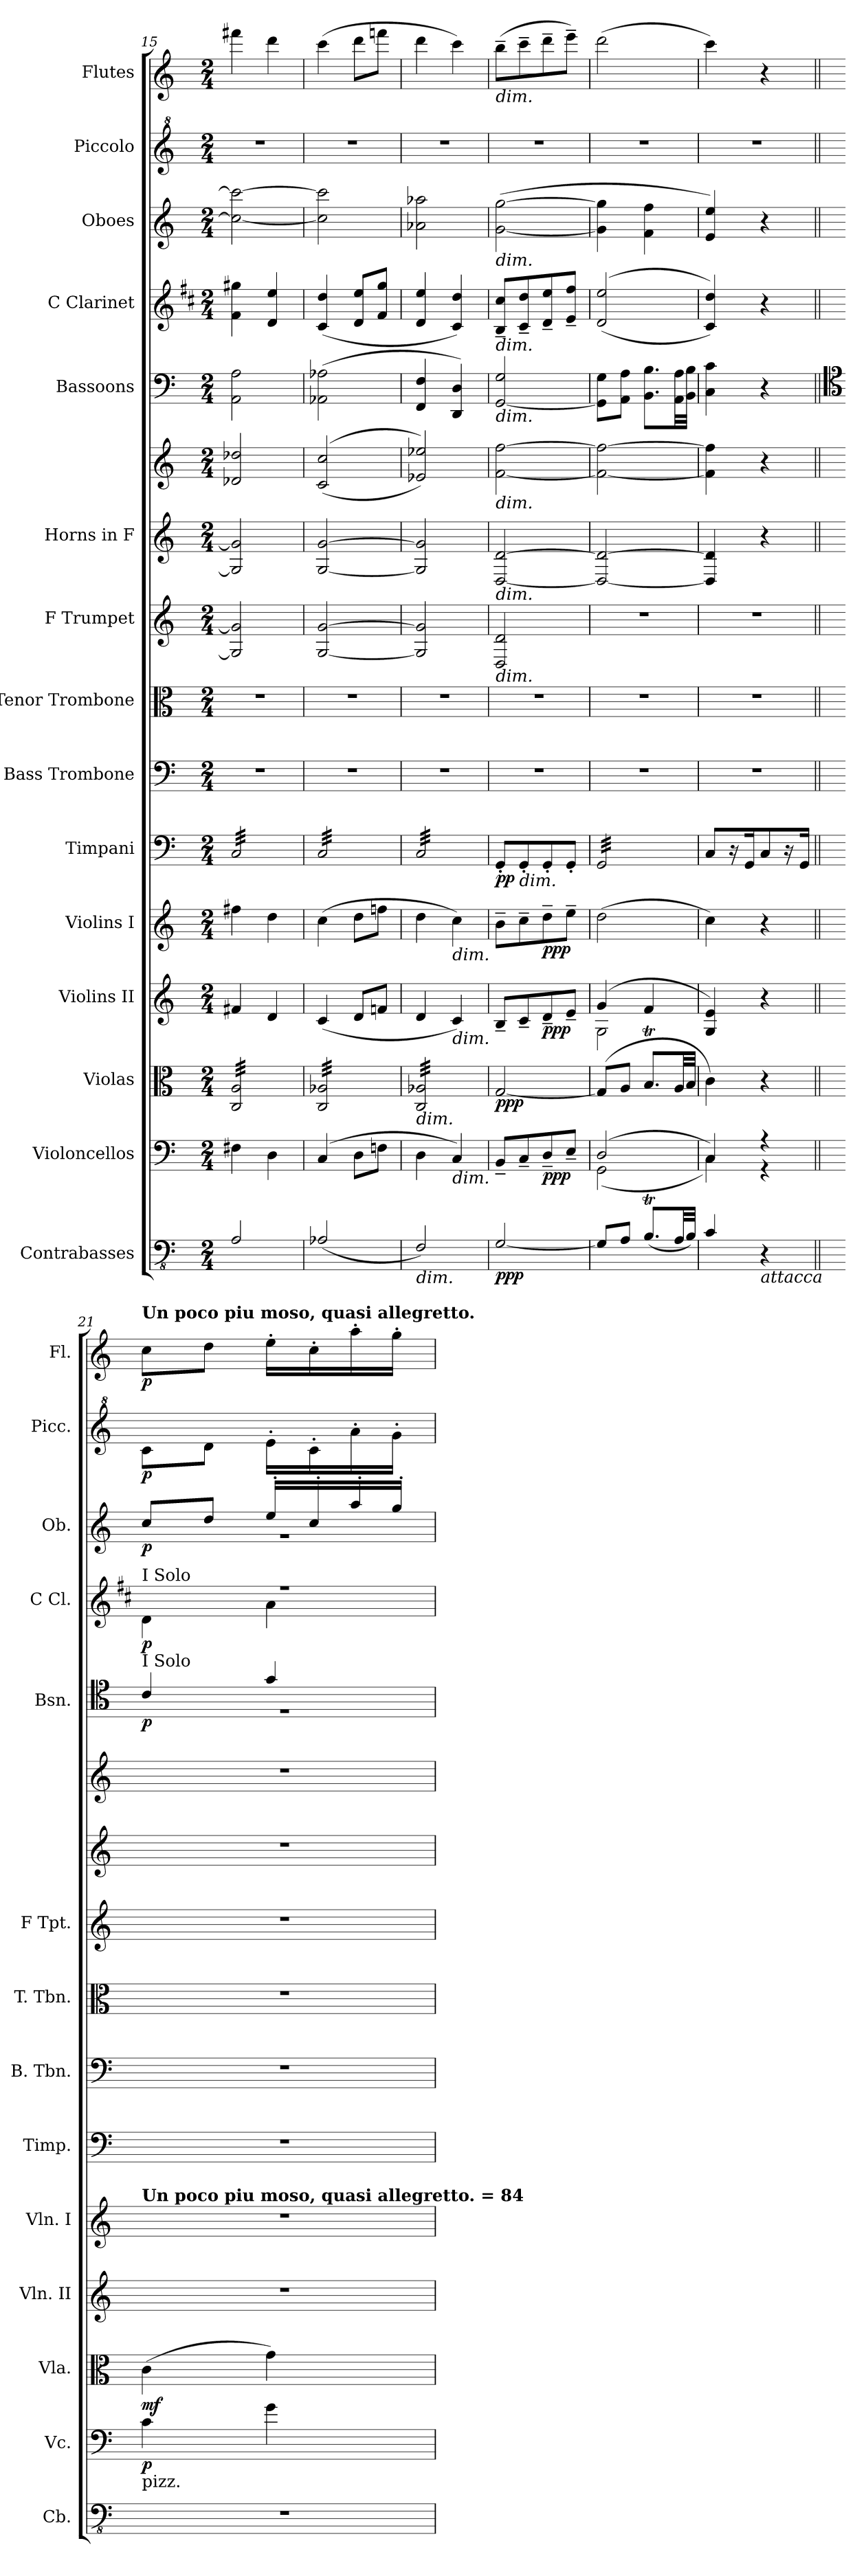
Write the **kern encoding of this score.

**kern	**dynam	**kern	**dynam	**kern	**dynam	**kern	**dynam	**kern	**dynam	**kern	**dynam	**kern	**kern	**kern	**kern	**kern	**kern	**dynam	**kern	**dynam	**kern	**dynam	**kern	**dynam	**kern	**dynam
*part15	*part15	*part14	*part14	*part13	*part13	*part12	*part12	*part11	*part11	*part10	*part10	*part9	*part8	*part7	*part6	*part6	*part5	*part5	*part4	*part4	*part3	*part3	*part2	*part2	*part1	*part1
*staff16	*staff16	*staff15	*staff15	*staff14	*staff14	*staff13	*staff13	*staff12	*staff12	*staff11	*staff11	*staff10	*staff9	*staff8	*staff7	*staff6	*staff5	*staff5	*staff4	*staff4	*staff3	*staff3	*staff2	*staff2	*staff1	*staff1
*I"Contrabasses	*	*I"Violoncellos	*	*I"Violas	*	*I"Violins II	*	*I"Violins I	*	*I"Timpani	*	*I"Bass Trombone	*I"Tenor Trombone	*I"F Trumpet	*I"Horns in F	*	*I"Bassoons	*	*I"C Clarinet	*	*I"Oboes	*	*I"Piccolo	*	*I"Flutes	*
*I'Cb.	*	*I'Vc.	*	*I'Vla.	*	*I'Vln. II	*	*I'Vln. I	*	*I'Timp.	*	*I'B. Tbn.	*I'T. Tbn.	*I'F Tpt.	*	*	*I'Bsn.	*	*I'C Cl.	*	*I'Ob.	*	*I'Picc.	*	*I'Fl.	*
*clefFv4	*	*clefF4	*	*clefC3	*	*clefG2	*	*clefG2	*	*clefF4	*	*clefF4	*clefC3	*clefG2	*clefG2	*clefG2	*clefF4	*	*clefG2	*	*clefG2	*	*clefG^2	*	*clefG2	*
*ITrd7c12	*	*	*	*	*	*	*	*	*	*	*	*	*	*ITrd-3c-5	*ITrd4c7	*ITrd4c7	*	*	*ITrd1c2	*	*	*	*ITrd-7c-12	*	*	*
*k[]	*	*k[]	*	*k[]	*	*k[]	*	*k[]	*	*k[]	*	*k[]	*k[]	*k[b-]	*k[b-]	*k[b-]	*k[]	*	*k[]	*	*k[]	*	*k[]	*	*k[]	*
*M2/4	*	*M2/4	*	*M2/4	*	*M2/4	*	*M2/4	*	*M2/4	*	*M2/4	*M2/4	*M2/4	*M2/4	*M2/4	*M2/4	*	*M2/4	*	*M2/4	*	*M2/4	*	*M2/4	*
=15	=15	=15	=15	=15	=15	=15	=15	=15	=15	=15	=15	=15	=15	=15	=15	=15	=15	=15	=15	=15	=15	=15	=15	=15	=15	=15
*	*	*	*	*tremolo	*	*	*	*	*	*	*	*	*	*	*	*	*	*	*	*	*	*	*	*	*	*
*	*	*	*	*	*	*	*	*	*	*tremolo	*	*	*	*	*	*	*	*	*	*	*	*	*	*	*	*
2AAA/	.	4F#X\	.	32C/ 32A/LLL	.	4f#X/	.	4ff#X\	.	32C/LLL	.	2r	2r	2c/] 2cc/]	2C/] 2c/]	2G-X/ 2g-X/	2AA\ 2A\	.	4e\ 4ff#X\	.	2cc\_ 2ccc\_	.	2r	.	4fff#X\	.
.	.	.	.	32C/ 32A/	.	.	.	.	.	32C/	.	.	.	.	.	.	.	.	.	.	.	.	.	.	.	.
.	.	.	.	32C/ 32A/	.	.	.	.	.	32C/	.	.	.	.	.	.	.	.	.	.	.	.	.	.	.	.
.	.	.	.	32C/ 32A/	.	.	.	.	.	32C/	.	.	.	.	.	.	.	.	.	.	.	.	.	.	.	.
.	.	.	.	32C/ 32A/	.	.	.	.	.	32C/	.	.	.	.	.	.	.	.	.	.	.	.	.	.	.	.
.	.	.	.	32C/ 32A/	.	.	.	.	.	32C/	.	.	.	.	.	.	.	.	.	.	.	.	.	.	.	.
.	.	.	.	32C/ 32A/	.	.	.	.	.	32C/	.	.	.	.	.	.	.	.	.	.	.	.	.	.	.	.
.	.	.	.	32C/ 32A/	.	.	.	.	.	32C/	.	.	.	.	.	.	.	.	.	.	.	.	.	.	.	.
.	.	4D\	.	32C/ 32A/	.	4d/	.	4dd\	.	32C/	.	.	.	.	.	.	.	.	4c/ 4dd/	.	.	.	.	.	4ddd\	.
.	.	.	.	32C/ 32A/	.	.	.	.	.	32C/	.	.	.	.	.	.	.	.	.	.	.	.	.	.	.	.
.	.	.	.	32C/ 32A/	.	.	.	.	.	32C/	.	.	.	.	.	.	.	.	.	.	.	.	.	.	.	.
.	.	.	.	32C/ 32A/	.	.	.	.	.	32C/	.	.	.	.	.	.	.	.	.	.	.	.	.	.	.	.
.	.	.	.	32C/ 32A/	.	.	.	.	.	32C/	.	.	.	.	.	.	.	.	.	.	.	.	.	.	.	.
.	.	.	.	32C/ 32A/	.	.	.	.	.	32C/	.	.	.	.	.	.	.	.	.	.	.	.	.	.	.	.
.	.	.	.	32C/ 32A/	.	.	.	.	.	32C/	.	.	.	.	.	.	.	.	.	.	.	.	.	.	.	.
.	.	.	.	32C/ 32A/JJJ	.	.	.	.	.	32C/JJJ	.	.	.	.	.	.	.	.	.	.	.	.	.	.	.	.
=16	=16	=16	=16	=16	=16	=16	=16	=16	=16	=16	=16	=16	=16	=16	=16	=16	=16	=16	=16	=16	=16	=16	=16	=16	=16	=16
(<2AAA-X/	.	(>4C/	.	32C/ 32A-X/LLL	.	(>4c/	.	(>4cc\	.	32C/LLL	.	2r	2r	[2c/ [2cc/	[2C/ [2c/	(<(>2F/ 2f/	(>2AA-X\ 2A-X\	.	(>4B/ 4cc/	.	2cc\] 2ccc\]	.	2r	.	(>4ccc\	.
.	.	.	.	32C/ 32A-X/	.	.	.	.	.	32C/	.	.	.	.	.	.	.	.	.	.	.	.	.	.	.	.
.	.	.	.	32C/ 32A-X/	.	.	.	.	.	32C/	.	.	.	.	.	.	.	.	.	.	.	.	.	.	.	.
.	.	.	.	32C/ 32A-X/	.	.	.	.	.	32C/	.	.	.	.	.	.	.	.	.	.	.	.	.	.	.	.
.	.	.	.	32C/ 32A-X/	.	.	.	.	.	32C/	.	.	.	.	.	.	.	.	.	.	.	.	.	.	.	.
.	.	.	.	32C/ 32A-X/	.	.	.	.	.	32C/	.	.	.	.	.	.	.	.	.	.	.	.	.	.	.	.
.	.	.	.	32C/ 32A-X/	.	.	.	.	.	32C/	.	.	.	.	.	.	.	.	.	.	.	.	.	.	.	.
.	.	.	.	32C/ 32A-X/	.	.	.	.	.	32C/	.	.	.	.	.	.	.	.	.	.	.	.	.	.	.	.
.	.	8D\L	.	32C/ 32A-X/	.	8d/L	.	8dd\L	.	32C/	.	.	.	.	.	.	.	.	8c/ 8dd/L	.	.	.	.	.	8ddd\L	.
.	.	.	.	32C/ 32A-X/	.	.	.	.	.	32C/	.	.	.	.	.	.	.	.	.	.	.	.	.	.	.	.
.	.	.	.	32C/ 32A-X/	.	.	.	.	.	32C/	.	.	.	.	.	.	.	.	.	.	.	.	.	.	.	.
.	.	.	.	32C/ 32A-X/	.	.	.	.	.	32C/	.	.	.	.	.	.	.	.	.	.	.	.	.	.	.	.
.	.	8Fn\J	.	32C/ 32A-X/	.	8fn/J	.	8ffn\J	.	32C/	.	.	.	.	.	.	.	.	8e/ 8ff/J	.	.	.	.	.	8fffn\J	.
.	.	.	.	32C/ 32A-X/	.	.	.	.	.	32C/	.	.	.	.	.	.	.	.	.	.	.	.	.	.	.	.
.	.	.	.	32C/ 32A-X/	.	.	.	.	.	32C/	.	.	.	.	.	.	.	.	.	.	.	.	.	.	.	.
.	.	.	.	32C/ 32A-X/JJJ	.	.	.	.	.	32C/JJJ	.	.	.	.	.	.	.	.	.	.	.	.	.	.	.	.
=17	=17	=17	=17	=17	=17	=17	=17	=17	=17	=17	=17	=17	=17	=17	=17	=17	=17	=17	=17	=17	=17	=17	=17	=17	=17	=17
!	!	!	!	!LO:TX:b:i:t=dim.	!	!	!	!	!	!	!	!	!	!	!	!	!	!	!	!	!	!	!	!	!	!
!LO:TX:b:i:t=dim.	!	!	!	!	!	!	!	!	!	!	!	!	!	!	!	!	!	!	!	!	!	!	!	!	!	!
2FFF/)	.	4D\	.	32C/ 32A-X/LLL	.	4d/	.	4dd\	.	32C/LLL	.	2r	2r	2c/] 2cc/]	2C/] 2c/]	2A-X/ 2a-X/))	4FF/ 4F/	.	4c/ 4dd/	.	2a-X\ 2aa-X\	.	2r	.	4ddd\	.
.	.	.	.	32C/ 32A-X/	.	.	.	.	.	32C/	.	.	.	.	.	.	.	.	.	.	.	.	.	.	.	.
.	.	.	.	32C/ 32A-X/	.	.	.	.	.	32C/	.	.	.	.	.	.	.	.	.	.	.	.	.	.	.	.
.	.	.	.	32C/ 32A-X/	.	.	.	.	.	32C/	.	.	.	.	.	.	.	.	.	.	.	.	.	.	.	.
.	.	.	.	32C/ 32A-X/	.	.	.	.	.	32C/	.	.	.	.	.	.	.	.	.	.	.	.	.	.	.	.
.	.	.	.	32C/ 32A-X/	.	.	.	.	.	32C/	.	.	.	.	.	.	.	.	.	.	.	.	.	.	.	.
.	.	.	.	32C/ 32A-X/	.	.	.	.	.	32C/	.	.	.	.	.	.	.	.	.	.	.	.	.	.	.	.
.	.	.	.	32C/ 32A-X/	.	.	.	.	.	32C/	.	.	.	.	.	.	.	.	.	.	.	.	.	.	.	.
!	!	!	!	!	!	!	!	!LO:TX:b:i:t=dim.	!	!	!	!	!	!	!	!	!	!	!	!	!	!	!	!	!	!
!	!	!	!	!	!	!LO:TX:b:i:t=dim.	!	!	!	!	!	!	!	!	!	!	!	!	!	!	!	!	!	!	!	!
!	!	!LO:TX:b:i:t=dim.	!	!	!	!	!	!	!	!	!	!	!	!	!	!	!	!	!	!	!	!	!	!	!	!
.	.	4C/)	.	32C/ 32A-X/	.	4c/)	.	4cc\)	.	32C/	.	.	.	.	.	.	4DD/ 4D/)	.	4B/ 4cc/)	.	.	.	.	.	4ccc\)	.
.	.	.	.	32C/ 32A-X/	.	.	.	.	.	32C/	.	.	.	.	.	.	.	.	.	.	.	.	.	.	.	.
.	.	.	.	32C/ 32A-X/	.	.	.	.	.	32C/	.	.	.	.	.	.	.	.	.	.	.	.	.	.	.	.
.	.	.	.	32C/ 32A-X/	.	.	.	.	.	32C/	.	.	.	.	.	.	.	.	.	.	.	.	.	.	.	.
.	.	.	.	32C/ 32A-X/	.	.	.	.	.	32C/	.	.	.	.	.	.	.	.	.	.	.	.	.	.	.	.
.	.	.	.	32C/ 32A-X/	.	.	.	.	.	32C/	.	.	.	.	.	.	.	.	.	.	.	.	.	.	.	.
.	.	.	.	32C/ 32A-X/	.	.	.	.	.	32C/	.	.	.	.	.	.	.	.	.	.	.	.	.	.	.	.
.	.	.	.	32C/ 32A-X/JJJ	.	.	.	.	.	32C/JJJ	.	.	.	.	.	.	.	.	.	.	.	.	.	.	.	.
*	*	*	*	*	*	*	*	*	*	*Xtremolo	*	*	*	*	*	*	*	*	*	*	*	*	*	*	*	*
*	*	*	*	*Xtremolo	*	*	*	*	*	*	*	*	*	*	*	*	*	*	*	*	*	*	*	*	*	*
=18	=18	=18	=18	=18	=18	=18	=18	=18	=18	=18	=18	=18	=18	=18	=18	=18	=18	=18	=18	=18	=18	=18	=18	=18	=18	=18
!	!	!	!	!	!	!	!	!	!	!	!	!	!	!	!	!	!	!	!	!	!	!	!	!	!LO:TX:b:i:t=dim.	!
!	!	!	!	!	!	!	!	!	!	!	!	!	!	!	!	!	!	!	!	!	!LO:TX:b:i:t=dim.	!	!	!	!	!
!	!	!	!	!	!	!	!	!	!	!	!	!	!	!	!	!	!	!	!LO:TX:b:i:t=dim.	!	!	!	!	!	!	!
!	!	!	!	!	!	!	!	!	!	!	!	!	!	!	!	!	!LO:TX:b:i:t=dim.	!	!	!	!	!	!	!	!	!
!	!	!	!	!	!	!	!	!	!	!	!	!	!	!	!	!LO:TX:b:i:t=dim.	!	!	!	!	!	!	!	!	!	!
!	!	!	!	!	!	!	!	!	!	!	!	!	!	!	!LO:TX:b:i:t=dim.	!	!	!	!	!	!	!	!	!	!	!
!	!	!	!	!	!	!	!	!	!	!	!	!	!	!LO:TX:b:i:t=dim.	!	!	!	!	!	!	!	!	!	!	!	!
!	!LO:DY:b	!	!	!	!LO:DY:b	!	!	!	!	!	!LO:DY:b	!	!	!	!	!	!	!	!	!	!	!	!	!	!	!
[2GGG/	ppp	8BB~/L	.	[2G/	ppp	8B~/L	.	8b~\L	.	8GG'/L	pp	2r	2r	2G/ 2g/	[2GG/ [2G/	[2B-\ [2b-\	[2GG/ 2G/	.	8A/~ 8b/~L	.	(>[2g\ [2gg\	.	2r	.	(>8bb~\L	.
!	!	!	!	!	!	!	!	!	!	!LO:TX:b:i:t=dim.	!	!	!	!	!	!	!	!	!	!	!	!	!	!	!	!
.	.	8C~/	.	.	.	8c~/	.	8cc~\	.	8GG'/	.	.	.	.	.	.	.	.	8B/~ 8cc/~	.	.	.	.	.	8ccc~\	.
!	!	!	!LO:DY:b	!	!	!	!LO:DY:b	!	!LO:DY:b	!	!	!	!	!	!	!	!	!	!	!	!	!	!	!	!	!
.	.	8D~/	ppp	.	.	8d~/	ppp	8dd~\	ppp	8GG'/	.	.	.	.	.	.	.	.	8c/~ 8dd/~	.	.	.	.	.	8ddd~\	.
.	.	8E~/J	.	.	.	8e~/J	.	8ee~\J	.	8GG'/J	.	.	.	.	.	.	.	.	8d/~ 8ee/~J	.	.	.	.	.	8eee~\J)	.
=19	=19	=19	=19	=19	=19	=19	=19	=19	=19	=19	=19	=19	=19	=19	=19	=19	=19	=19	=19	=19	=19	=19	=19	=19	=19	=19
*	*	*^	*	*	*	*^	*	*	*	*	*	*	*	*	*	*	*	*	*	*	*	*	*	*	*	*
*	*	*	*	*	*	*	*	*	*	*	*	*tremolo	*	*	*	*	*	*	*	*	*	*	*	*	*	*	*	*
8GGG/L]	.	(>2D/	(<2GG\	.	(<8G/L]	.	(>4g/	2G\	.	(>2dd\	.	32GG/LLL	.	2r	2r	2r	2GG/_ 2G/_	2B-\_ 2b-\_	8GG\] 8G\L	.	(<(>2c/ 2dd/	.	4g\] 4gg\]	.	2r	.	(>2ddd\	.
.	.	.	.	.	.	.	.	.	.	.	.	32GG/	.	.	.	.	.	.	.	.	.	.	.	.	.	.	.	.
.	.	.	.	.	.	.	.	.	.	.	.	32GG/	.	.	.	.	.	.	.	.	.	.	.	.	.	.	.	.
.	.	.	.	.	.	.	.	.	.	.	.	32GG/	.	.	.	.	.	.	.	.	.	.	.	.	.	.	.	.
8AAA/J	.	.	.	.	8A/J	.	.	.	.	.	.	32GG/	.	.	.	.	.	.	8AA\ 8A\J	.	.	.	.	.	.	.	.	.
.	.	.	.	.	.	.	.	.	.	.	.	32GG/	.	.	.	.	.	.	.	.	.	.	.	.	.	.	.	.
.	.	.	.	.	.	.	.	.	.	.	.	32GG/	.	.	.	.	.	.	.	.	.	.	.	.	.	.	.	.
.	.	.	.	.	.	.	.	.	.	.	.	32GG/	.	.	.	.	.	.	.	.	.	.	.	.	.	.	.	.
(<8.BBBt/L	.	.	.	.	8.Bt/L	.	4f/	.	.	.	.	32GG/	.	.	.	.	.	.	8.BB\ 8.B\L	.	.	.	4f\ 4ff\	.	.	.	.	.
.	.	.	.	.	.	.	.	.	.	.	.	32GG/	.	.	.	.	.	.	.	.	.	.	.	.	.	.	.	.
.	.	.	.	.	.	.	.	.	.	.	.	32GG/	.	.	.	.	.	.	.	.	.	.	.	.	.	.	.	.
.	.	.	.	.	.	.	.	.	.	.	.	32GG/	.	.	.	.	.	.	.	.	.	.	.	.	.	.	.	.
.	.	.	.	.	.	.	.	.	.	.	.	32GG/	.	.	.	.	.	.	.	.	.	.	.	.	.	.	.	.
.	.	.	.	.	.	.	.	.	.	.	.	32GG/	.	.	.	.	.	.	.	.	.	.	.	.	.	.	.	.
32AAA/LL	.	.	.	.	32A/LL	.	.	.	.	.	.	32GG/	.	.	.	.	.	.	32AA\ 32A\LL	.	.	.	.	.	.	.	.	.
32BBB/JJJ)	.	.	.	.	32B/JJJ	.	.	.	.	.	.	32GG/JJJ	.	.	.	.	.	.	32BB\ 32B\JJJ	.	.	.	.	.	.	.	.	.
*	*	*	*	*	*	*	*	*	*	*	*	*Xtremolo	*	*	*	*	*	*	*	*	*	*	*	*	*	*	*	*
*	*	*	*	*	*	*	*v	*v	*	*	*	*	*	*	*	*	*	*	*	*	*	*	*	*	*	*	*	*
=20	=20	=20	=20	=20	=20	=20	=20	=20	=20	=20	=20	=20	=20	=20	=20	=20	=20	=20	=20	=20	=20	=20	=20	=20	=20	=20	=20
4CC/	.	4C/)	4C\)	.	4c\)	.	4G/ 4e/)	.	4cc\)	.	8C/L	.	2r	2r	2r	4GG/] 4G/]	4B-\] 4b-\]	4C\ 4c\	.	4B/ 4cc/))	.	4e/ 4ee/)	.	2r	.	4ccc\)	.
.	.	.	.	.	.	.	.	.	.	.	16r	.	.	.	.	.	.	.	.	.	.	.	.	.	.	.	.
.	.	.	.	.	.	.	.	.	.	.	16GG/K	.	.	.	.	.	.	.	.	.	.	.	.	.	.	.	.
!LO:TX:b:i:t=attacca	!	!	!	!	!	!	!	!	!	!	!	!	!	!	!	!	!	!	!	!	!	!	!	!	!	!	!
4r	.	4r	4r	.	4r	.	4r	.	4r	.	8C/	.	.	.	.	4r	4r	4r	.	4r	.	4r	.	.	.	4r	.
.	.	.	.	.	.	.	.	.	.	.	16r	.	.	.	.	.	.	.	.	.	.	.	.	.	.	.	.
.	.	.	.	.	.	.	.	.	.	.	16GG/Jk	.	.	.	.	.	.	.	.	.	.	.	.	.	.	.	.
*	*	*v	*v	*	*	*	*	*	*	*	*	*	*	*	*	*	*	*	*	*	*	*	*	*	*	*	*
!!LO:PB:g=z
=21||	=21||	=21||	=21||	=21||	=21||	=21||	=21||	=21||	=21||	=21||	=21||	=21||	=21||	=21||	=21||	=21||	=21||	=21||	=21||	=21||	=21||	=21||	=21||	=21||	=21||	=21||
!!LO:REH:place=s1:a:B:enc=none:fs=14:t=Var 1.
*	*	*	*	*	*	*	*	*	*	*	*	*	*	*	*	*	*clefC4	*	*	*	*	*	*	*	*	*
*	*	*	*	*	*	*	*	*	*	*	*	*	*	*	*	*	*	*	*	*	*	*	*	*	*MM84	*
*	*	*	*	*	*	*	*	*	*	*	*	*	*	*	*	*	*^	*	*^	*	*^	*	*	*	*	*
!	!	!	!	!	!	!	!	!	!	!	!	!	!	!	!	!	!	!	!	!	!	!	!	!	!	!	!	!LO:TX:a:B:t=Un poco piu moso, quasi allegretto.	!
!	!	!	!	!	!	!	!	!	!	!	!	!	!	!	!	!	!	!	!	!LO:TX:a:t=I Solo	!	!	!	!	!	!	!	!	!
!	!	!	!	!	!	!	!	!	!	!	!	!	!	!	!	!	!LO:TX:a:t=I Solo	!	!	!	!	!	!	!	!	!	!	!	!
!	!	!	!	!	!	!	!	!LO:TX:a:B:t=Un poco piu moso, quasi allegretto.  = 84	!	!	!	!	!	!	!	!	!	!	!	!	!	!	!	!	!	!	!	!	!
!	!	!LO:TX:b:t=pizz.	!	!	!	!	!	!	!	!	!	!	!	!	!	!	!	!	!	!	!	!	!	!	!	!	!	!	!
!	!	!	!LO:DY:b	!	!LO:DY:b	!	!	!	!	!	!	!	!	!	!	!	!	!	!LO:DY:b	!	!	!LO:DY:b	!	!	!LO:DY:b	!	!LO:DY:b	!	!LO:DY:b
2r	.	4c\	p	(>4c\	mf	2r	.	2r	.	2r	.	2r	2r	2r	2r	2r	4c/	2r	p	2r	4c\	p	8cc/L	2r	p	8ccc\L	p	8cc\L	p
.	.	.	.	.	.	.	.	.	.	.	.	.	.	.	.	.	.	.	.	.	.	.	8dd/J	.	.	8ddd\J	.	8dd\J	.
.	.	4g\	.	4g\)	.	.	.	.	.	.	.	.	.	.	.	.	4g/	.	.	.	4g\	.	16ee'/LL	.	.	16eee'\LL	.	16ee'\LL	.
.	.	.	.	.	.	.	.	.	.	.	.	.	.	.	.	.	.	.	.	.	.	.	16cc'/	.	.	16ccc'\	.	16cc'\	.
.	.	.	.	.	.	.	.	.	.	.	.	.	.	.	.	.	.	.	.	.	.	.	16aa'/	.	.	16aaa'\	.	16aa'\	.
.	.	.	.	.	.	.	.	.	.	.	.	.	.	.	.	.	.	.	.	.	.	.	16gg'/JJ	.	.	16ggg'\JJ	.	16gg'\JJ	.
*	*	*	*	*	*	*	*	*	*	*	*	*	*	*	*	*	*v	*v	*	*	*	*	*v	*v	*	*	*	*	*
*	*	*	*	*	*	*	*	*	*	*	*	*	*	*	*	*	*	*	*v	*v	*	*	*	*	*	*	*
=	=	=	=	=	=	=	=	=	=	=	=	=	=	=	=	=	=	=	=	=	=	=	=	=	=	=
*-	*-	*-	*-	*-	*-	*-	*-	*-	*-	*-	*-	*-	*-	*-	*-	*-	*-	*-	*-	*-	*-	*-	*-	*-	*-	*-
